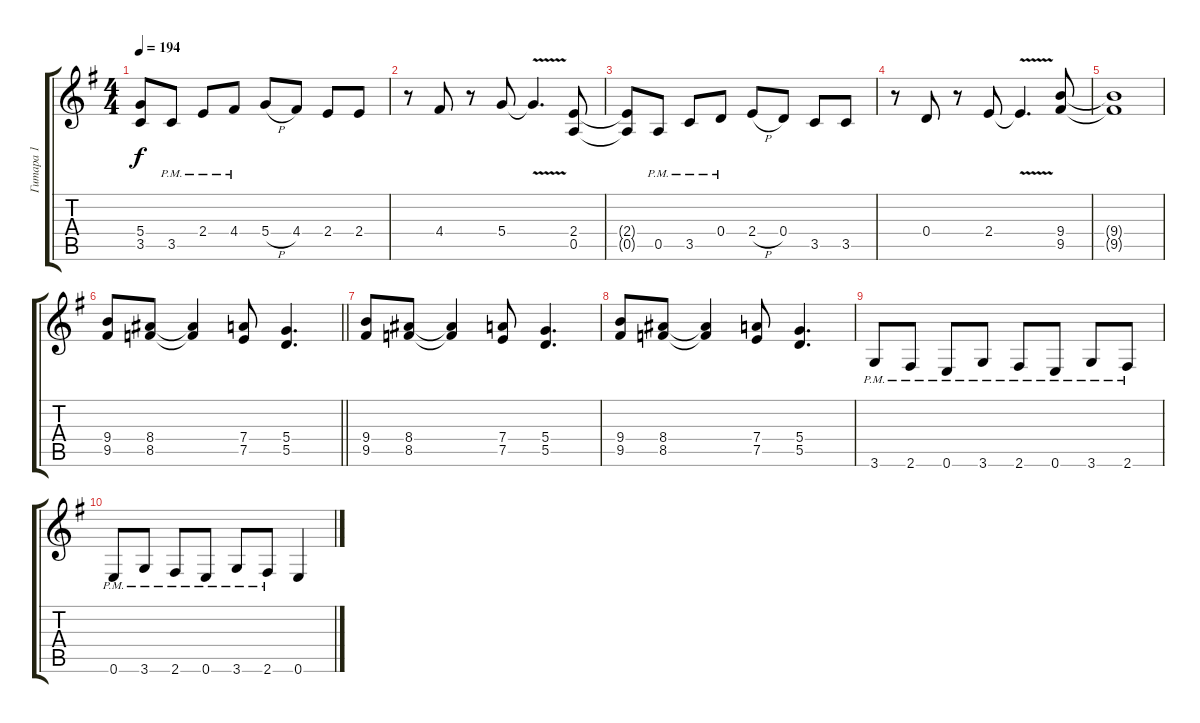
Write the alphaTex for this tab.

\track ("Гитара 1" "Гитара 1") {instrument distortionguitar}
\staff {score tabs}
\tuning (E4 B3 G3 D3 A2 E2) {hide}
\ts (4 4)
\tempo 194
\clef g2
\ks eminor
(5.4{t} 3.5{t}).8{dy f} 3.5{pm}.8 2.4{pm}.8 4.4{pm}.8 5.4{h}.8 4.4.8 2.4.8 2.4.8 |
r.8 4.4.8 r.8 5.4.8 5.4{v t}.4{d} (2.4 0.5).8 |
(2.4{t} 0.5{t}).8 0.5{pm}.8 3.5{pm}.8 0.4{pm}.8 2.4{h}.8 0.4.8 3.5.8 3.5.8 |
r.8 0.4.8 r.8 2.4.8 2.4{v t}.4{d} (9.4 9.5).8 |
(9.4{t} 9.5{t}).1 |
\barLineRight lightlight
(9.4 9.5).8 (8.4 8.5).8 (8.4{t} 8.5{t}).4 (7.4 7.5).8 (5.4 5.5).4{d} |
(9.4 9.5).8 (8.4 8.5).8 (8.4{t} 8.5{t}).4 (7.4 7.5).8 (5.4 5.5).4{d} |
(9.4 9.5).8 (8.4 8.5).8 (8.4{t} 8.5{t}).4 (7.4 7.5).8 (5.4 5.5).4{d} |
3.6{pm}.8 2.6{pm}.8 0.6{pm}.8 3.6{pm}.8 2.6{pm}.8 0.6{pm}.8 3.6{pm}.8 2.6{pm}.8 |
0.6{pm}.8 3.6{pm}.8 2.6{pm}.8 0.6{pm}.8 3.6{pm}.8 2.6{pm}.8 0.6.4
